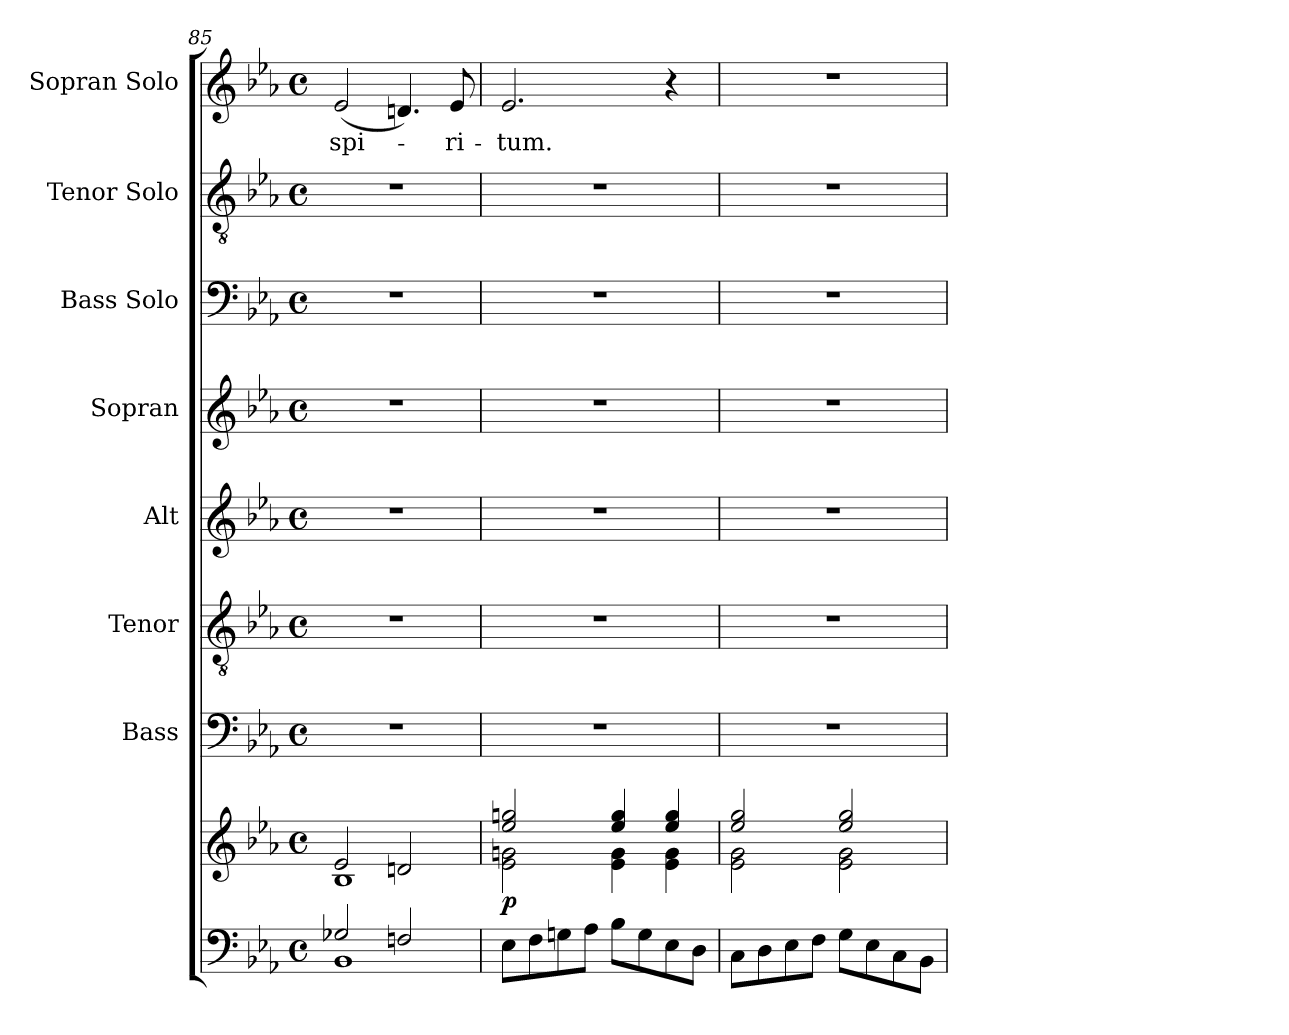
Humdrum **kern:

**kern	**kern	**dynam	**kern	**kern	**kern	**kern	**kern	**kern	**kern	**text
*part8	*part8	*part8	*part7	*part6	*part5	*part4	*part3	*part2	*part1	*part1
*staff9	*staff8	*staff8/9	*staff7	*staff6	*staff5	*staff4	*staff3	*staff2	*staff1	*staff1
*	*	*	*I"Bass	*I"Tenor	*I"Alt	*I"Sopran	*I"Bass Solo	*I"Tenor Solo	*I"Sopran Solo	*
*	*	*	*I'B.	*I'T.	*I'A.	*I'S.	*I'B. Solo	*I'T. Solo	*I'S. Solo	*
*clefF4	*clefG2	*	*clefF4	*clefGv2	*clefG2	*clefG2	*clefF4	*clefGv2	*clefG2	*
*k[b-e-a-]	*k[b-e-a-]	*	*k[b-e-a-]	*k[b-e-a-]	*k[b-e-a-]	*k[b-e-a-]	*k[b-e-a-]	*k[b-e-a-]	*k[b-e-a-]	*
*E-:	*E-:	*	*E-:	*E-:	*E-:	*E-:	*E-:	*E-:	*E-:	*
*M4/4	*M4/4	*	*M4/4	*M4/4	*M4/4	*M4/4	*M4/4	*M4/4	*M4/4	*
*met(c)	*met(c)	*	*met(c)	*met(c)	*met(c)	*met(c)	*met(c)	*met(c)	*met(c)	*
=85	=85	=85	=85	=85	=85	=85	=85	=85	=85	=85
*^	*^	*	*	*	*	*	*	*	*	*
!	!	!	!	!	!	!	!	!	!	!	!	!LO:LY:b
2G-X/	1BB-	2e-/	1B-	.	1r	1r	1r	1r	1r	1r	(<2e-/	spi-
2Fn/	.	2dn/	.	.	.	.	.	.	.	.	4.dn/)	.
!	!	!	!	!	!	!	!	!	!	!	!	!LO:LY:b
.	.	.	.	.	.	.	.	.	.	.	8e-/	-ri-
*v	*v	*	*	*	*	*	*	*	*	*	*	*
=86	=86	=86	=86	=86	=86	=86	=86	=86	=86	=86	=86
!	!	!	!LO:DY:b	!	!	!	!	!	!	!	!LO:LY:b
8E-\L	2ee-/ 2ggn/	2e-\ 2gn\	p	1r	1r	1r	1r	1r	1r	2.e-/	-tum.
8F\	.	.	.	.	.	.	.	.	.	.	.
8Gn\	.	.	.	.	.	.	.	.	.	.	.
8A-\J	.	.	.	.	.	.	.	.	.	.	.
8B-\L	4ee-/ 4gg/	4e-\ 4g\	.	.	.	.	.	.	.	.	.
8G\	.	.	.	.	.	.	.	.	.	.	.
8E-\	4ee-/ 4gg/	4e-\ 4g\	.	.	.	.	.	.	.	4r	.
8D\J	.	.	.	.	.	.	.	.	.	.	.
!!LO:LB:g=z
=87	=87	=87	=87	=87	=87	=87	=87	=87	=87	=87	=87
8C\L	2ee-/ 2gg/	2e-\ 2g\	.	1r	1r	1r	1r	1r	1r	1r	.
8D\	.	.	.	.	.	.	.	.	.	.	.
8E-\	.	.	.	.	.	.	.	.	.	.	.
8F\J	.	.	.	.	.	.	.	.	.	.	.
8G\L	2ee-/ 2gg/	2e-\ 2g\	.	.	.	.	.	.	.	.	.
8E-\	.	.	.	.	.	.	.	.	.	.	.
8C\	.	.	.	.	.	.	.	.	.	.	.
8BB-\J	.	.	.	.	.	.	.	.	.	.	.
*	*v	*v	*	*	*	*	*	*	*	*	*
=	=	=	=	=	=	=	=	=	=	=
*-	*-	*-	*-	*-	*-	*-	*-	*-	*-	*-
